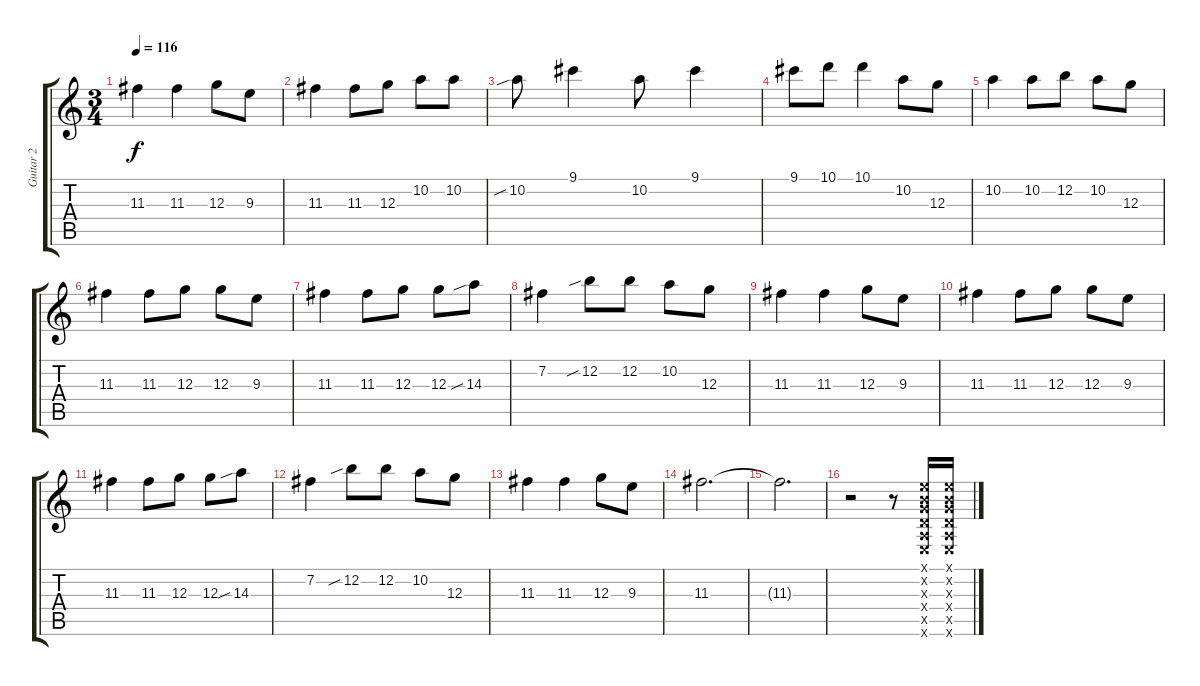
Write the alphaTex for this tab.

\track ("Guitar 2" "Guitar 2") {instrument overdrivenguitar}
\staff {score tabs}
\tuning (E4 B3 G3 D3 A2 E2) {hide}
\ts (3 4)
\tempo 116
\clef g2
\ks c
11.3.4{dy f} 11.3.4 12.3.8 9.3.8 |
11.3.4 11.3.8 12.3.8 10.2.8 10.2.8 |
10.2{sib}.8 9.1.4 10.2.8 9.1.4 |
9.1.8 10.1.8 10.1.4 10.2.8 12.3.8 |
10.2.4 10.2.8 12.2.8 10.2.8 12.3.8 |
11.3.4 11.3.8 12.3.8 12.3.8 9.3.8 |
11.3.4 11.3.8 12.3.8 12.3.8 14.3{sib}.8 |
7.2.4 12.2{sib}.8 12.2.8 10.2.8 12.3.8 |
11.3.4 11.3.4 12.3.8 9.3.8 |
11.3.4 11.3.8 12.3.8 12.3.8 9.3.8 |
11.3.4 11.3.8 12.3.8 12.3.8 14.3{sib}.8 |
7.2.4 12.2{sib}.8 12.2.8 10.2.8 12.3.8 |
11.3.4 11.3.4 12.3.8 9.3.8 |
11.3.2{d volume 0 instrument overdrivenguitar} |
11.3{t}.2{d} |
r.2 r.8 (0.1{x} 0.2{x} 0.3{x} 0.4{x} 0.5{x} 0.6{x}).16{volume 16 instrument overdrivenguitar} (0.1{x} 0.2{x} 0.3{x} 0.4{x} 0.5{x} 0.6{x}).16
